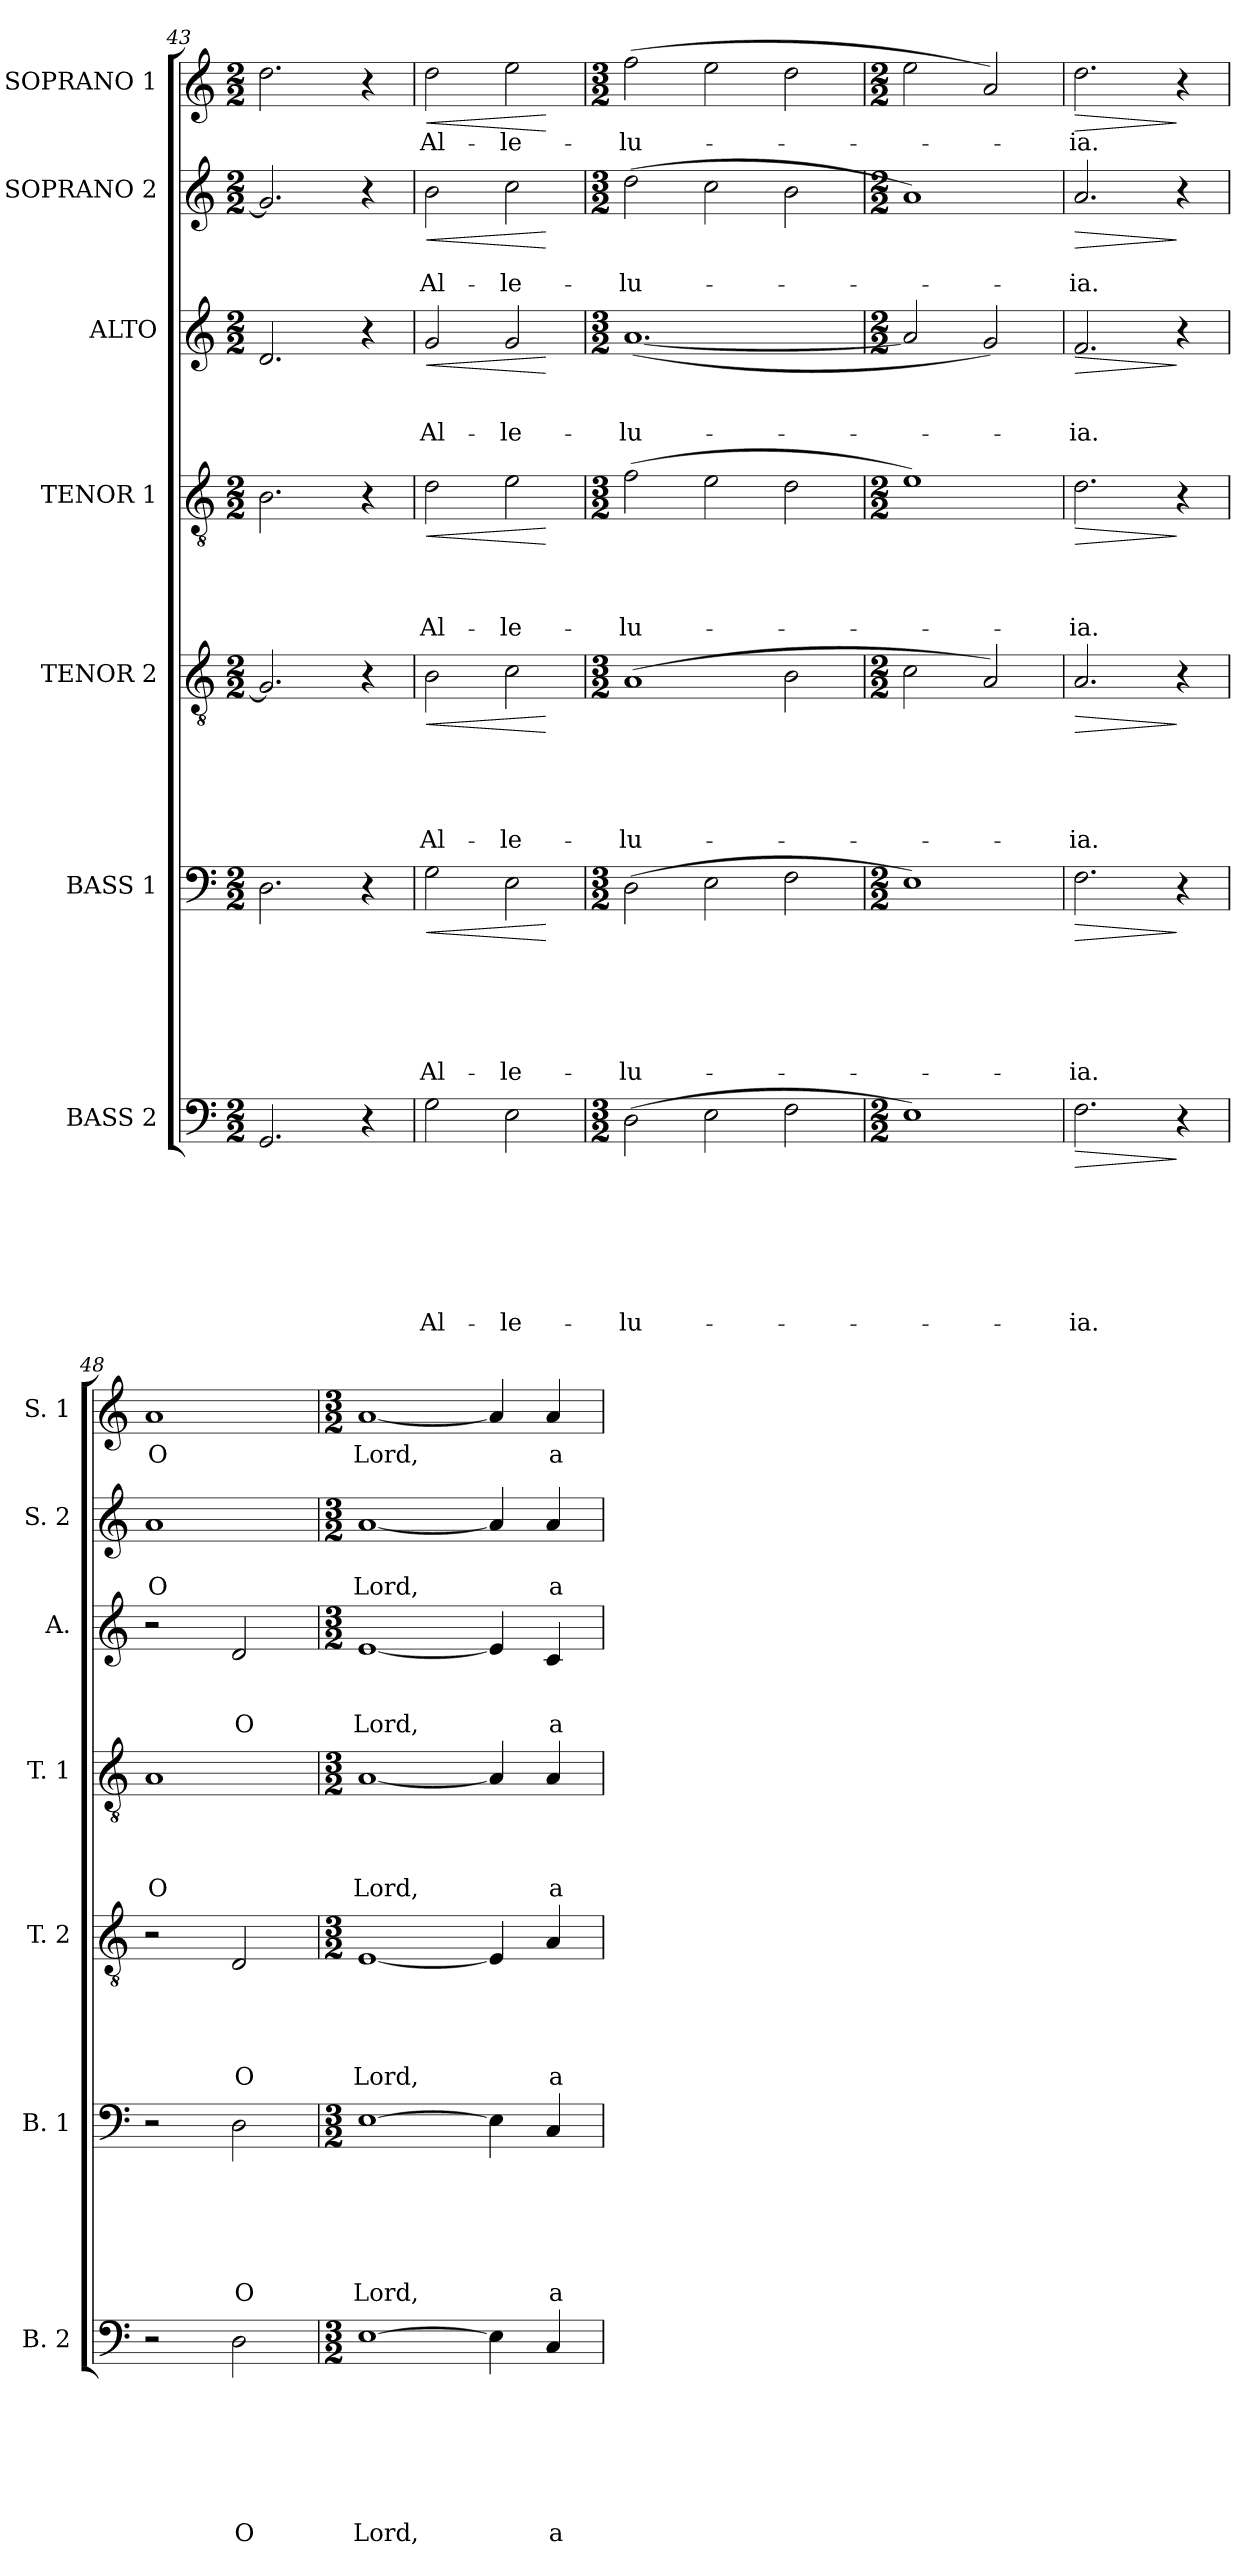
**kern	**text	**text	**text	**text	**text	**text	**text	**dynam	**kern	**text	**text	**text	**text	**text	**text	**dynam	**kern	**text	**text	**text	**text	**text	**dynam	**kern	**text	**text	**text	**text	**dynam	**kern	**text	**text	**text	**dynam	**kern	**text	**text	**dynam	**kern	**text	**dynam
*part7	*part7	*part7	*part7	*part7	*part7	*part7	*part7	*part7	*part6	*part6	*part6	*part6	*part6	*part6	*part6	*part6	*part5	*part5	*part5	*part5	*part5	*part5	*part5	*part4	*part4	*part4	*part4	*part4	*part4	*part3	*part3	*part3	*part3	*part3	*part2	*part2	*part2	*part2	*part1	*part1	*part1
*staff7	*staff7	*staff7	*staff7	*staff7	*staff7	*staff7	*staff7	*staff7	*staff6	*staff6	*staff6	*staff6	*staff6	*staff6	*staff6	*staff6	*staff5	*staff5	*staff5	*staff5	*staff5	*staff5	*staff5	*staff4	*staff4	*staff4	*staff4	*staff4	*staff4	*staff3	*staff3	*staff3	*staff3	*staff3	*staff2	*staff2	*staff2	*staff2	*staff1	*staff1	*staff1
*I"BASS 2	*	*	*	*	*	*	*	*	*I"BASS 1	*	*	*	*	*	*	*	*I"TENOR 2	*	*	*	*	*	*	*I"TENOR 1	*	*	*	*	*	*I"ALTO	*	*	*	*	*I"SOPRANO 2	*	*	*	*I"SOPRANO 1	*	*
*I'B. 2	*	*	*	*	*	*	*	*	*I'B. 1	*	*	*	*	*	*	*	*I'T. 2	*	*	*	*	*	*	*I'T. 1	*	*	*	*	*	*I'A.	*	*	*	*	*I'S. 2	*	*	*	*I'S. 1	*	*
!!LO:LB:g=z
*clefF4	*	*	*	*	*	*	*	*	*clefF4	*	*	*	*	*	*	*	*clefGv2	*	*	*	*	*	*	*clefGv2	*	*	*	*	*	*clefG2	*	*	*	*	*clefG2	*	*	*	*clefG2	*	*
*k[]	*	*	*	*	*	*	*	*	*k[]	*	*	*	*	*	*	*	*k[]	*	*	*	*	*	*	*k[]	*	*	*	*	*	*k[]	*	*	*	*	*k[]	*	*	*	*k[]	*	*
*C:	*	*	*	*	*	*	*	*	*C:	*	*	*	*	*	*	*	*C:	*	*	*	*	*	*	*C:	*	*	*	*	*	*C:	*	*	*	*	*C:	*	*	*	*C:	*	*
*M2/2	*	*	*	*	*	*	*	*	*M2/2	*	*	*	*	*	*	*	*M2/2	*	*	*	*	*	*	*M2/2	*	*	*	*	*	*M2/2	*	*	*	*	*M2/2	*	*	*	*M2/2	*	*
=43	=43	=43	=43	=43	=43	=43	=43	=43	=43	=43	=43	=43	=43	=43	=43	=43	=43	=43	=43	=43	=43	=43	=43	=43	=43	=43	=43	=43	=43	=43	=43	=43	=43	=43	=43	=43	=43	=43	=43	=43	=43
2.GG/	.	.	.	.	.	.	.	.	2.D\	.	.	.	.	.	.	.	2.G/]	.	.	.	.	.	.	2.B\	.	.	.	.	.	2.d/	.	.	.	.	2.g/]	.	.	.	2.dd\	.	.
4r	.	.	.	.	.	.	.	.	4r	.	.	.	.	.	.	.	4r	.	.	.	.	.	.	4r	.	.	.	.	.	4r	.	.	.	.	4r	.	.	.	4r	.	.
=44	=44	=44	=44	=44	=44	=44	=44	=44	=44	=44	=44	=44	=44	=44	=44	=44	=44	=44	=44	=44	=44	=44	=44	=44	=44	=44	=44	=44	=44	=44	=44	=44	=44	=44	=44	=44	=44	=44	=44	=44	=44
!	!	!	!	!	!	!	!LO:LY:b	!	!	!	!	!	!	!	!LO:LY:b	!LO:HP:b	!	!	!	!	!	!LO:LY:b	!LO:HP:b	!	!	!	!	!LO:LY:b	!LO:HP:b	!	!	!	!LO:LY:b	!LO:HP:b	!	!	!LO:LY:b	!LO:HP:b	!	!LO:LY:b	!LO:HP:b
2G\	.	.	.	.	.	.	Al-	.	2G\	.	.	.	.	.	Al-	<	2B\	.	.	.	.	Al-	<	2d\	.	.	.	Al-	<	2g/	.	.	Al-	<	2b\	.	Al-	<	2dd\	Al-	<
!	!	!	!	!	!	!	!LO:LY:b	!	!	!	!	!	!	!	!LO:LY:b	!	!	!	!	!	!	!LO:LY:b	!	!	!	!	!	!LO:LY:b	!	!	!	!	!LO:LY:b	!	!	!	!LO:LY:b	!	!	!LO:LY:b	!
2E\	.	.	.	.	.	.	-le-	.	2E\	.	.	.	.	.	-le-	.	2c\	.	.	.	.	-le-	.	2e\	.	.	.	-le-	.	2g/	.	.	-le-	.	2cc\	.	-le-	.	2ee\	-le-	.
.	.	.	.	.	.	.	.	.	.	.	.	.	.	.	.	[	.	.	.	.	.	.	[	.	.	.	.	.	[	.	.	.	.	[	.	.	.	[	.	.	[
=45	=45	=45	=45	=45	=45	=45	=45	=45	=45	=45	=45	=45	=45	=45	=45	=45	=45	=45	=45	=45	=45	=45	=45	=45	=45	=45	=45	=45	=45	=45	=45	=45	=45	=45	=45	=45	=45	=45	=45	=45	=45
*M3/2	*	*	*	*	*	*	*	*	*M3/2	*	*	*	*	*	*	*	*M3/2	*	*	*	*	*	*	*M3/2	*	*	*	*	*	*M3/2	*	*	*	*	*M3/2	*	*	*	*M3/2	*	*
!	!	!	!	!	!	!	!LO:LY:b	!	!	!	!	!	!	!	!LO:LY:b	!	!	!	!	!	!	!LO:LY:b	!	!	!	!	!	!LO:LY:b	!	!	!	!	!LO:LY:b	!	!	!	!LO:LY:b	!	!	!LO:LY:b	!
(>2D\	.	.	.	.	.	.	-lu-	.	(>2D\	.	.	.	.	.	-lu-	.	(>1A	.	.	.	.	-lu-	.	(>2f\	.	.	.	-lu-	.	(<[<1.a	.	.	-lu-	.	(>2dd\	.	-lu-	.	(>2ff\	-lu-	.
2E\	.	.	.	.	.	.	.	.	2E\	.	.	.	.	.	.	.	.	.	.	.	.	.	.	2e\	.	.	.	.	.	.	.	.	.	.	2cc\	.	.	.	2ee\	.	.
2F\	.	.	.	.	.	.	.	.	2F\	.	.	.	.	.	.	.	2B\	.	.	.	.	.	.	2d\	.	.	.	.	.	.	.	.	.	.	2b\	.	.	.	2dd\	.	.
=46	=46	=46	=46	=46	=46	=46	=46	=46	=46	=46	=46	=46	=46	=46	=46	=46	=46	=46	=46	=46	=46	=46	=46	=46	=46	=46	=46	=46	=46	=46	=46	=46	=46	=46	=46	=46	=46	=46	=46	=46	=46
*M2/2	*	*	*	*	*	*	*	*	*M2/2	*	*	*	*	*	*	*	*M2/2	*	*	*	*	*	*	*M2/2	*	*	*	*	*	*M2/2	*	*	*	*	*M2/2	*	*	*	*M2/2	*	*
1E)	.	.	.	.	.	.	.	.	1E)	.	.	.	.	.	.	.	2c\	.	.	.	.	.	.	1e)	.	.	.	.	.	2a/]	.	.	.	.	1a)	.	.	.	2ee\	.	.
.	.	.	.	.	.	.	.	.	.	.	.	.	.	.	.	.	2A/)	.	.	.	.	.	.	.	.	.	.	.	.	2g/)	.	.	.	.	.	.	.	.	2a/)	.	.
=47	=47	=47	=47	=47	=47	=47	=47	=47	=47	=47	=47	=47	=47	=47	=47	=47	=47	=47	=47	=47	=47	=47	=47	=47	=47	=47	=47	=47	=47	=47	=47	=47	=47	=47	=47	=47	=47	=47	=47	=47	=47
!	!	!	!	!	!	!	!LO:LY:b	!LO:HP:b	!	!	!	!	!	!	!LO:LY:b	!LO:HP:b	!	!	!	!	!	!LO:LY:b	!LO:HP:b	!	!	!	!	!LO:LY:b	!LO:HP:b	!	!	!	!LO:LY:b	!LO:HP:b	!	!	!LO:LY:b	!LO:HP:b	!	!LO:LY:b	!LO:HP:b
2.F\	.	.	.	.	.	.	-ia.	>	2.F\	.	.	.	.	.	-ia.	>	2.A/	.	.	.	.	-ia.	>	2.d\	.	.	.	-ia.	>	2.f/	.	.	-ia.	>	2.a/	.	-ia.	>	2.dd\	-ia.	>
4r	.	.	.	.	.	.	.	]	4r	.	.	.	.	.	.	]	4r	.	.	.	.	.	]	4r	.	.	.	.	]	4r	.	.	.	]	4r	.	.	]	4r	.	]
=48	=48	=48	=48	=48	=48	=48	=48	=48	=48	=48	=48	=48	=48	=48	=48	=48	=48	=48	=48	=48	=48	=48	=48	=48	=48	=48	=48	=48	=48	=48	=48	=48	=48	=48	=48	=48	=48	=48	=48	=48	=48
!	!	!	!	!	!	!	!	!	!	!	!	!	!	!	!	!	!	!	!	!	!	!	!	!	!	!	!	!LO:LY:b	!	!	!	!	!	!	!	!	!LO:LY:b	!	!	!LO:LY:b	!
2r	.	.	.	.	.	.	.	.	2r	.	.	.	.	.	.	.	2r	.	.	.	.	.	.	1A	.	.	.	O	.	2r	.	.	.	.	1a	.	O	.	1a	O	.
!	!	!	!	!	!	!	!LO:LY:b	!	!	!	!	!	!	!	!LO:LY:b	!	!	!	!	!	!	!LO:LY:b	!	!	!	!	!	!	!	!	!	!	!LO:LY:b	!	!	!	!	!	!	!	!
2D\	.	.	.	.	.	.	O	.	2D\	.	.	.	.	.	O	.	2D/	.	.	.	.	O	.	.	.	.	.	.	.	2d/	.	.	O	.	.	.	.	.	.	.	.
=49	=49	=49	=49	=49	=49	=49	=49	=49	=49	=49	=49	=49	=49	=49	=49	=49	=49	=49	=49	=49	=49	=49	=49	=49	=49	=49	=49	=49	=49	=49	=49	=49	=49	=49	=49	=49	=49	=49	=49	=49	=49
*M3/2	*	*	*	*	*	*	*	*	*M3/2	*	*	*	*	*	*	*	*M3/2	*	*	*	*	*	*	*M3/2	*	*	*	*	*	*M3/2	*	*	*	*	*M3/2	*	*	*	*M3/2	*	*
!	!	!	!	!	!	!	!LO:LY:b	!	!	!	!	!	!	!	!LO:LY:b	!	!	!	!	!	!	!LO:LY:b	!	!	!	!	!	!LO:LY:b	!	!	!	!	!LO:LY:b	!	!	!	!LO:LY:b	!	!	!LO:LY:b	!
[>1E	.	.	.	.	.	.	Lord,	.	[>1E	.	.	.	.	.	Lord,	.	[<1E	.	.	.	.	Lord,	.	[<1A	.	.	.	Lord,	.	[<1e	.	.	Lord,	.	[<1a	.	Lord,	.	[<1a	Lord,	.
4E\]	.	.	.	.	.	.	.	.	4E\]	.	.	.	.	.	.	.	4E/]	.	.	.	.	.	.	4A/]	.	.	.	.	.	4e/]	.	.	.	.	4a/]	.	.	.	4a/]	.	.
!	!	!	!	!	!	!	!LO:LY:b	!	!	!	!	!	!	!	!LO:LY:b	!	!	!	!	!	!	!LO:LY:b	!	!	!	!	!	!LO:LY:b	!	!	!	!	!LO:LY:b	!	!	!	!LO:LY:b	!	!	!LO:LY:b	!
4C/	.	.	.	.	.	.	a-	.	4C/	.	.	.	.	.	a-	.	4A/	.	.	.	.	a-	.	4A/	.	.	.	a-	.	4c/	.	.	a-	.	4a/	.	a-	.	4a/	a-	.
=	=	=	=	=	=	=	=	=	=	=	=	=	=	=	=	=	=	=	=	=	=	=	=	=	=	=	=	=	=	=	=	=	=	=	=	=	=	=	=	=	=
*-	*-	*-	*-	*-	*-	*-	*-	*-	*-	*-	*-	*-	*-	*-	*-	*-	*-	*-	*-	*-	*-	*-	*-	*-	*-	*-	*-	*-	*-	*-	*-	*-	*-	*-	*-	*-	*-	*-	*-	*-	*-
